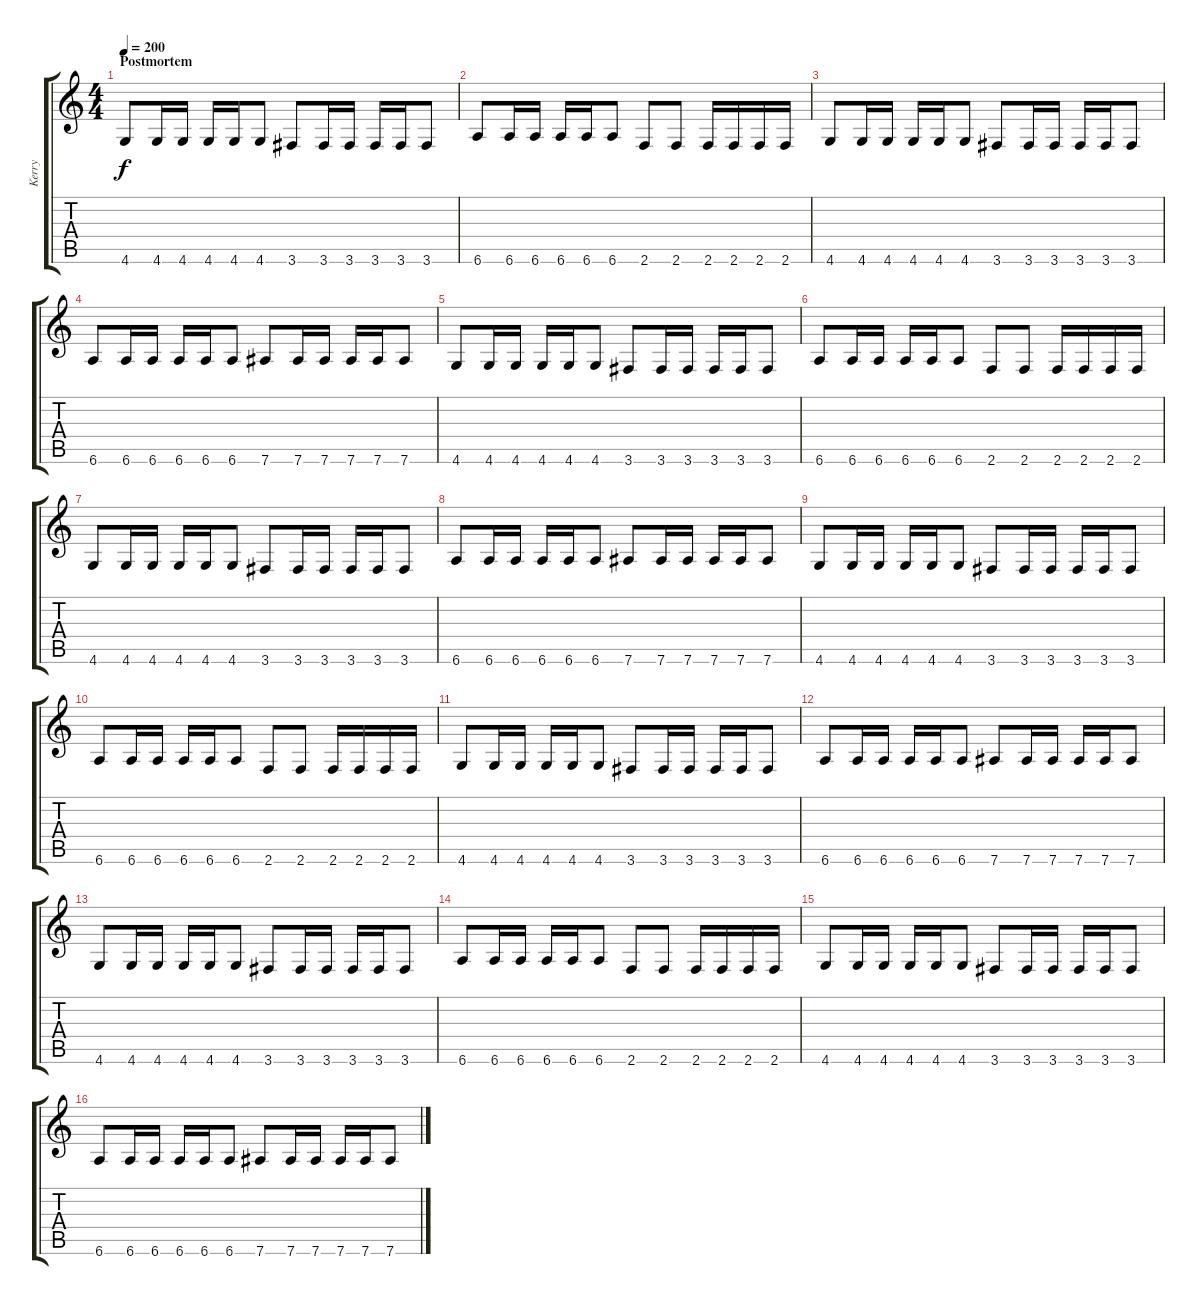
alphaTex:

\track ("Kerry" "Kerry") {instrument distortionguitar}
\staff {score tabs}
\tuning (Eb4 Bb3 Gb3 Db3 Ab2 Eb2) {hide}
\ts (4 4)
\section ("" "Postmortem")
\tempo 200
\tempo 240
\tempo 200
\clef g2
\ks c
4.6.8{dy f instrument distortionguitar} 4.6.16 4.6.16 4.6.16 4.6.16 4.6.8 3.6.8 3.6.16 3.6.16 3.6.16 3.6.16 3.6.8 |
6.6.8 6.6.16 6.6.16 6.6.16 6.6.16 6.6.8 2.6.8 2.6.8 2.6.16 2.6.16 2.6.16 2.6.16 |
4.6.8 4.6.16 4.6.16 4.6.16 4.6.16 4.6.8 3.6.8 3.6.16 3.6.16 3.6.16 3.6.16 3.6.8 |
6.6.8 6.6.16 6.6.16 6.6.16 6.6.16 6.6.8 7.6.8 7.6.16 7.6.16 7.6.16 7.6.16 7.6.8 |
4.6.8 4.6.16 4.6.16 4.6.16 4.6.16 4.6.8 3.6.8 3.6.16 3.6.16 3.6.16 3.6.16 3.6.8 |
6.6.8 6.6.16 6.6.16 6.6.16 6.6.16 6.6.8 2.6.8 2.6.8 2.6.16 2.6.16 2.6.16 2.6.16 |
4.6.8 4.6.16 4.6.16 4.6.16 4.6.16 4.6.8 3.6.8 3.6.16 3.6.16 3.6.16 3.6.16 3.6.8 |
6.6.8 6.6.16 6.6.16 6.6.16 6.6.16 6.6.8 7.6.8 7.6.16 7.6.16 7.6.16 7.6.16 7.6.8 |
4.6.8 4.6.16 4.6.16 4.6.16 4.6.16 4.6.8 3.6.8 3.6.16 3.6.16 3.6.16 3.6.16 3.6.8 |
6.6.8 6.6.16 6.6.16 6.6.16 6.6.16 6.6.8 2.6.8 2.6.8 2.6.16 2.6.16 2.6.16 2.6.16 |
4.6.8 4.6.16 4.6.16 4.6.16 4.6.16 4.6.8 3.6.8 3.6.16 3.6.16 3.6.16 3.6.16 3.6.8 |
6.6.8 6.6.16 6.6.16 6.6.16 6.6.16 6.6.8 7.6.8 7.6.16 7.6.16 7.6.16 7.6.16 7.6.8 |
4.6.8 4.6.16 4.6.16 4.6.16 4.6.16 4.6.8 3.6.8 3.6.16 3.6.16 3.6.16 3.6.16 3.6.8 |
6.6.8 6.6.16 6.6.16 6.6.16 6.6.16 6.6.8 2.6.8 2.6.8 2.6.16 2.6.16 2.6.16 2.6.16 |
4.6.8 4.6.16 4.6.16 4.6.16 4.6.16 4.6.8 3.6.8 3.6.16 3.6.16 3.6.16 3.6.16 3.6.8 |
6.6.8 6.6.16 6.6.16 6.6.16 6.6.16 6.6.8 7.6.8 7.6.16 7.6.16 7.6.16 7.6.16 7.6.8
